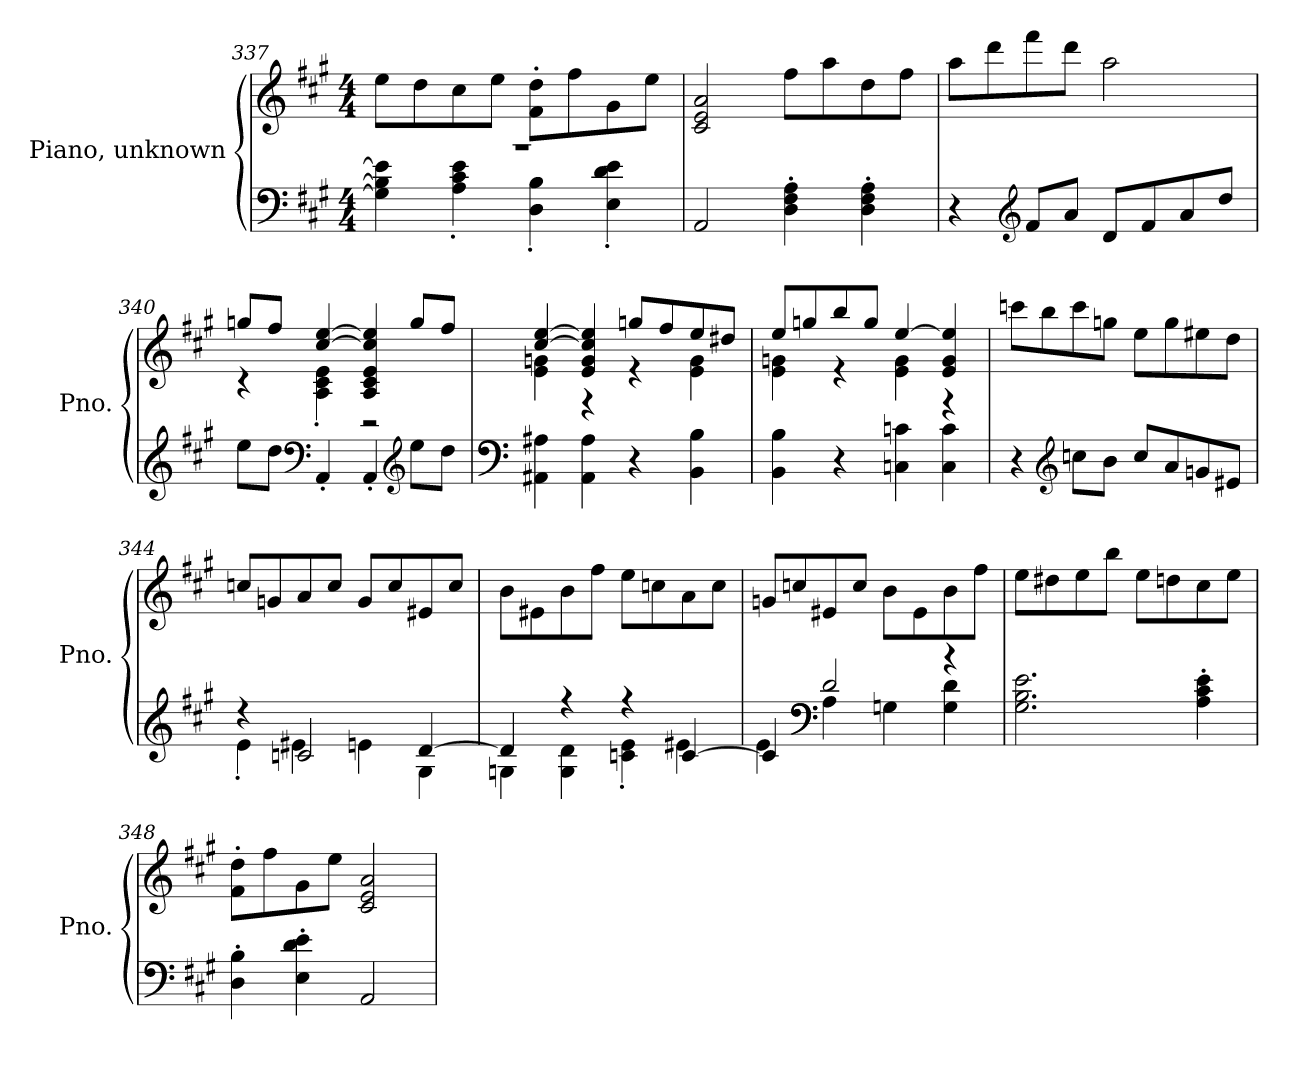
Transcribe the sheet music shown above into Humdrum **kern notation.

**kern	**kern
*part1	*part1
*staff2	*staff1
*I"Piano, unknown	*
*I'Pno.	*
*clefF4	*clefG2
*k[f#c#g#]	*k[f#c#g#]
*M4/4	*M4/4
=337	=337
*^	*
1r	4G#\] 4B\] 4e\]	8ee\L
.	.	8dd\
.	4A\' 4c#\' 4e\'	8cc#\
.	.	8ee\J
.	4D\' 4B\'	8f#\' 8dd\'L
.	.	8ff#\
.	4E\' 4d\' 4e\'	8g#\
.	.	8ee\J
*v	*v	*
=338	=338
2AA/	2c#/ 2e/ 2a/
4D\' 4F#\' 4A\'	8ff#\L
.	8aa\
4D\' 4F#\' 4A\'	8dd\
.	8ff#\J
=339	=339
4r	8aa\L
.	8ddd\
*clefG2	*
8f#/L	8fff#\
8a/J	8ddd\J
8d/L	2aa\
8f#/	.
8a/	.
8dd/J	.
!!LO:LB:g=z
=340	=340
*	*^
8ee\L	8ggn/L	4r
8dd\J	8ff#/J	.
*clefF4	*	*
4AA'/	[4cc#/ [4ee/	4A\' 4c#\' 4e\'
4AA'/	4A/ 4c#/ 4e/ 4cc#/] 4ee/]	2r
*clefG2	*	*
8ee\L	8gg/L	.
8dd\J	8ff#/J	.
=341	=341	=341
*clefF4	*	*
4AA#X\ 4A#X\	[4cc#/ [4ee/	4e\ 4gn\
4AA#\ 4A#\	4e/ 4g/ 4cc#/] 4ee/]	4r
4r	8ggn/L	4r
.	8ff#/	.
4BB\ 4B\	8ee/	4e\ 4g\
.	8dd#X/J	.
=342	=342	=342
4BB\ 4B\	8ee/L	4e\ 4gn\
.	8ggn/	.
4r	8bb/	4r
.	8gg/J	.
4Cn\ 4cn\	[4ee/	4e\ 4g\
4C\ 4c\	4e/ 4g/ 4ee/]	4r
*	*v	*v
=343	=343
4r	8cccn\L
.	8bb\
*clefG2	*
8ccn\L	8ccc\
8b\J	8ggn\J
8cc/L	8ee\L
8a/	8gg\
8gn/	8ee#X\
8e#X/J	8dd\J
!!LO:LB:g=z
=344	=344
*^	*
4r	4e'\	8ccn/L
.	.	8gn/
2cn/	4e#X\	8a/
.	.	8cc/J
.	4en\	8g/L
.	.	8cc/
[4d/	4G#\	8e#X/
.	.	8cc/J
=345	=345	=345
4d/]	4Gn\	8b\L
.	.	8e#X\
4r	4G\ 4d\	8b\
.	.	8ff#\J
4r	4cn\' 4e\'	8ee\L
.	.	8ccn\
[4c/	4e#X\	8a\
.	.	8cc\J
=346	=346	=346
4c/]	4e\	8gn/L
.	.	8ccn/
*clefF4	*	*
2d/	4A\	8e#X/
.	.	8cc/J
.	4Gn\	8b\L
.	.	8e#\
4r	4G\ 4d\	8b\
.	.	8ff#\J
*v	*v	*
=347	=347
2.G#\ 2.B\ 2.e\	8ee\L
.	8dd#X\
.	8ee\
.	8bb\J
.	8ee\L
.	8ddn\
4A\' 4c#\' 4e\'	8cc#\
.	8ee\J
!!LO:LB:g=z
=348	=348
4D\' 4B\'	8f#\' 8dd\'L
.	8ff#\
4E\' 4d\' 4e\'	8g#\
.	8ee\J
2AA/	2c#/ 2e/ 2a/
=	=
*-	*-
